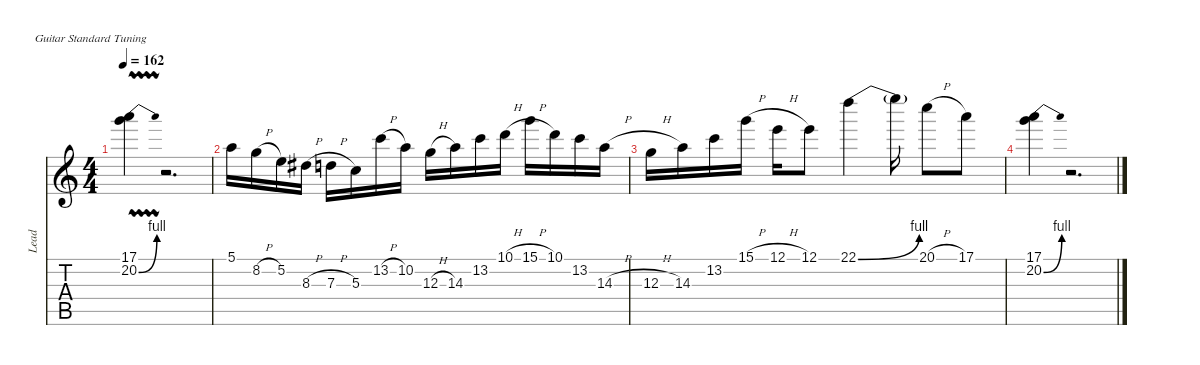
\defaultSystemsLayout 4
\hideDynamics
\bracketExtendMode nobrackets
\track ("Lead - Marty Friedman" "Lead") {instrument distortionguitar}
\staff {score tabs}
\tuning (E4 B3 G3 D3 A2 E2)
\ts (4 4)
\tempo 162
\clef g2
\ks c
(20.2{be (bend 0 0 15 4) vw} 17.1{vw}).4{dy mf beam Down} r.2{d beam Down} |
5.1.16{beam Down} 8.2{h}.16{beam Down} 5.2.16{beam Down} 8.3{h acc #}.16{beam Down} 7.3{h}.16{beam Down} 5.3.16{beam Down} 13.2{h}.16{beam Down} 10.2.16{beam Down} 12.3{h}.16{beam Down} 14.3.16{beam Down} 13.2.16{beam Down} 10.1{h}.16{beam Down} 15.1{h}.16{beam Down} 10.1.16{beam Down} 13.2.16{beam Down} 14.3{h}.16{beam Down} |
12.3{h}.16{beam Down} 14.3.16{beam Down} 13.2.16{beam Down} 15.1{h}.16{beam Down} 12.1{h}.16{beam Down} 12.1.8{beam Down} 22.1{be (bend 0 0 15 4)}.4{beam Down} 22.1{t}.16{beam Down} 20.1{h}.8{beam Down} 17.1.8{beam Down} |
(20.2{be (bend 0 0 15 4)} 17.1).4{beam Down} r.2{d beam Down}
